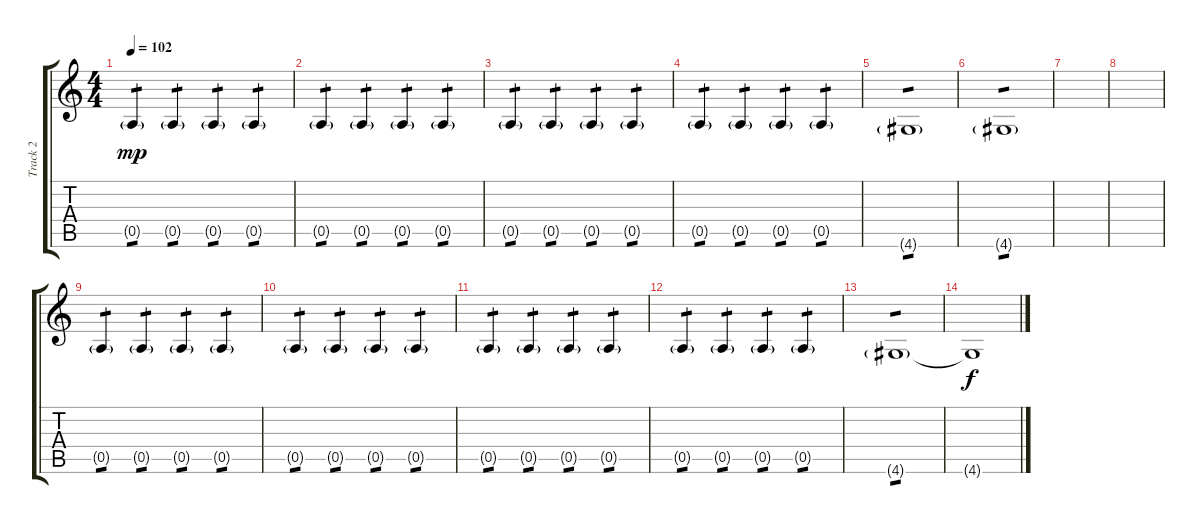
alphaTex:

\track ("Track 2" "Track 2") {instrument acousticguitarsteel}
\staff {score tabs}
\tuning (E4 B3 G3 D3 A2 E2) {hide}
\ts (4 4)
\tempo 102
\clef g2
\ks c
0.5{g}.4{tp 1 dy mp} 0.5{g}.4{tp 1} 0.5{g}.4{tp 1} 0.5{g}.4{tp 1} |
0.5{g}.4{tp 1} 0.5{g}.4{tp 1} 0.5{g}.4{tp 1} 0.5{g}.4{tp 1} |
0.5{g}.4{tp 1} 0.5{g}.4{tp 1} 0.5{g}.4{tp 1} 0.5{g}.4{tp 1} |
0.5{g}.4{tp 1} 0.5{g}.4{tp 1} 0.5{g}.4{tp 1} 0.5{g}.4{tp 1} |
4.6{g}.1{tp 1} |
4.6{g}.1{tp 1} |
|
|
0.5{g}.4{tp 1} 0.5{g}.4{tp 1} 0.5{g}.4{tp 1} 0.5{g}.4{tp 1} |
0.5{g}.4{tp 1} 0.5{g}.4{tp 1} 0.5{g}.4{tp 1} 0.5{g}.4{tp 1} |
0.5{g}.4{tp 1} 0.5{g}.4{tp 1} 0.5{g}.4{tp 1} 0.5{g}.4{tp 1} |
0.5{g}.4{tp 1} 0.5{g}.4{tp 1} 0.5{g}.4{tp 1} 0.5{g}.4{tp 1} |
4.6{g}.1{tp 1} |
4.6{t}.1{dy f}
